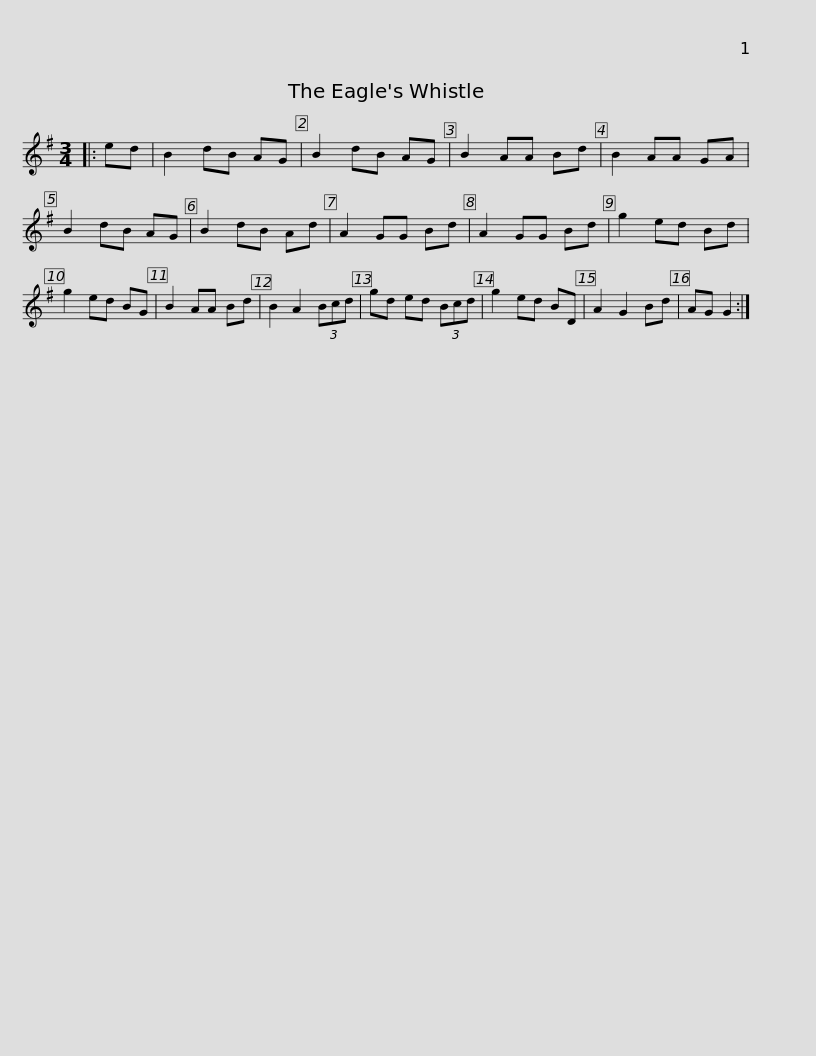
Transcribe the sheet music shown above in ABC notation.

X:1
L:1/8
M:3/4
I:linebreak $
K:G
V:1 treble
V:1
|: ed | B2 dB AG | B2 dB AG | B2 AA Bd | B2 AA GA | %5
 B2 dB AG | B2 dB Ad | A2 GG Bd | A2 GG Bd |$ g2 ed Bd | %10
 g2 ed BG | B2 AA Bd | B2 A2 (3Bcd | gd ed (3Bcd | g2 ed BD | %15
 A2 G2 Bd | AG G2 :| %17
